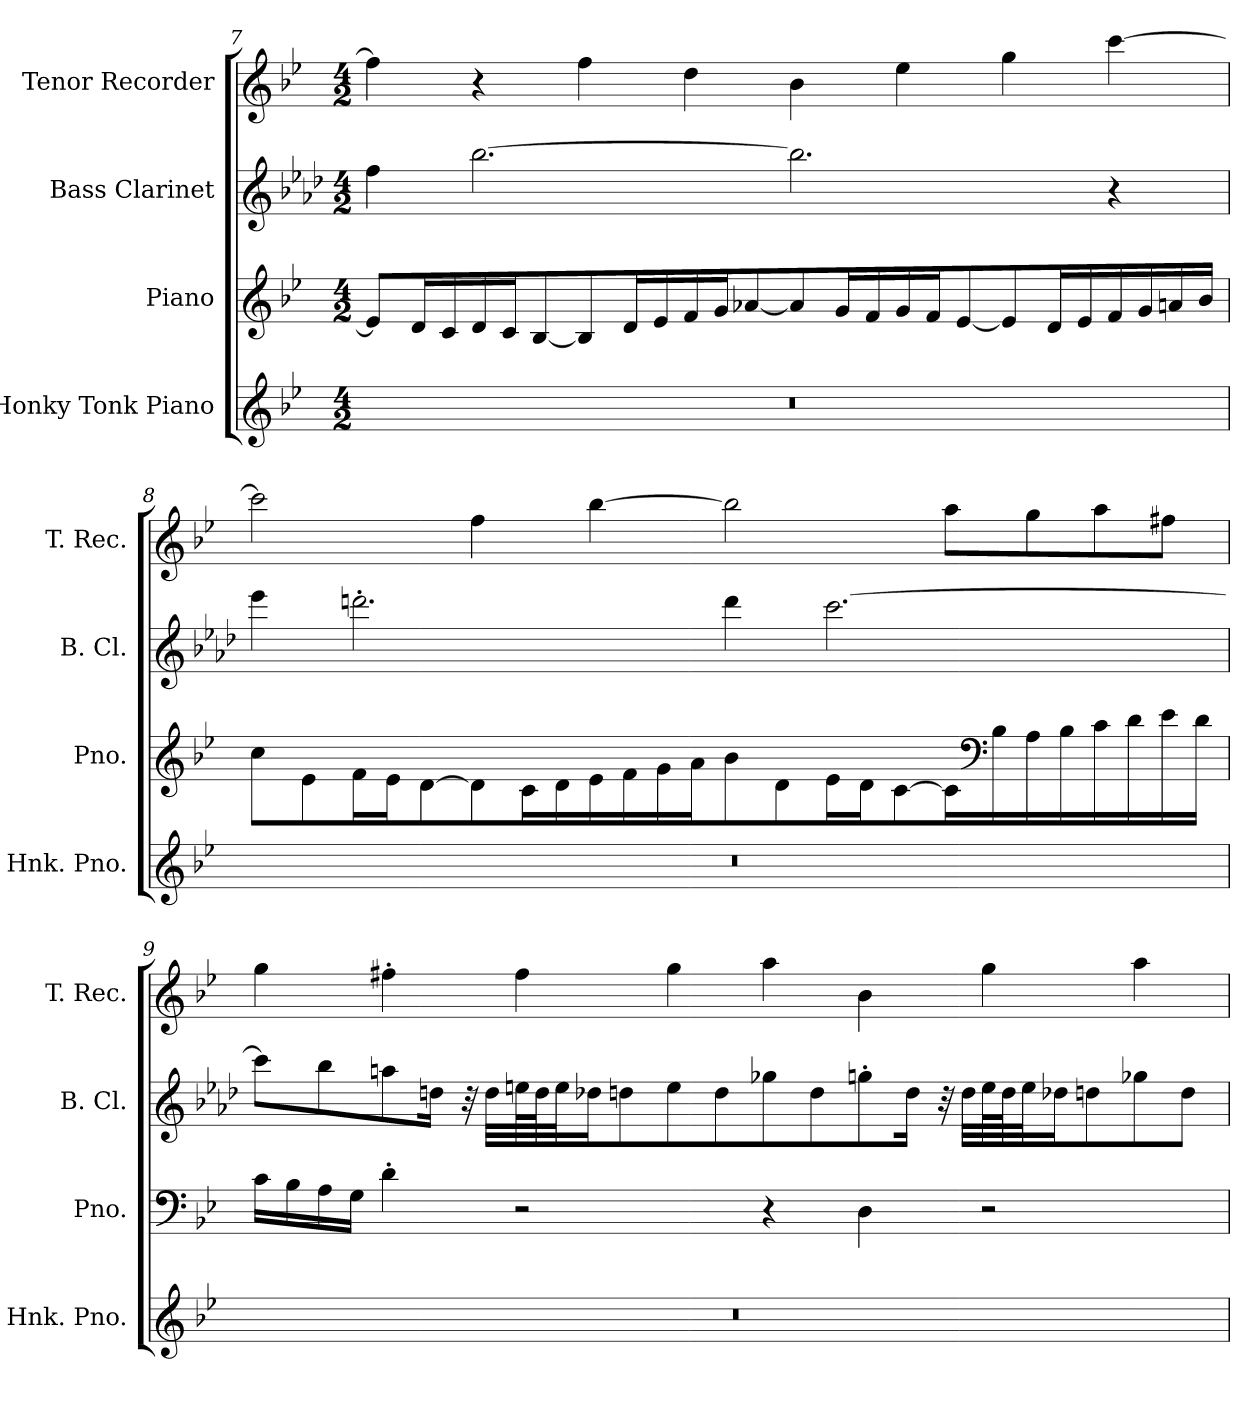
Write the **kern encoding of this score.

**kern	**kern	**kern	**kern
*part4	*part3	*part2	*part1
*staff4	*staff3	*staff2	*staff1
*I"Honky Tonk Piano	*I"Piano	*I"Bass Clarinet	*I"Tenor Recorder
*I'Hnk. Pno.	*I'Pno.	*I'B. Cl.	*I'T. Rec.
!!LO:PB:g=z
*clefG2	*clefG2	*clefG2	*clefG2
*	*	*ITrd8c14	*
*k[b-e-]	*k[b-e-]	*k[b-e-a-d-]	*k[b-e-]
*M4/2	*M4/2	*M4/2	*M4/2
=7	=7	=7	=7
0r	8e-/L]	4f\	4ff\]
.	16d/L	.	.
.	16c/	.	.
.	16d/	[2.b-\	4r
.	16c/J	.	.
.	[8B-/	.	.
.	8B-/]	.	4ff\
.	16d/L	.	.
.	16e-/	.	.
.	16f/	.	4dd\
.	16g/J	.	.
.	[8a-X/	.	.
.	8a-/]	2.b-\]	4b-\
.	16g/L	.	.
.	16f/	.	.
.	16g/	.	4ee-\
.	16f/J	.	.
.	[8e-/	.	.
.	8e-/]	.	4gg\
.	16d/L	.	.
.	16e-/	.	.
.	16f/	4r	[4ccc\
.	16g/	.	.
.	16an/	.	.
.	16b-/JJ	.	.
!!LO:LB:g=z
=8	=8	=8	=8
0r	8cc\L	4ee-\	2ccc\]
.	8e-\	.	.
.	16f\L	2.ddn'\	.
.	16e-\J	.	.
.	[8d\	.	.
.	8d\]	.	4ff\
.	16c\L	.	.
.	16d\	.	.
.	16e-\	.	[4bb-\
.	16f\	.	.
.	16g\	.	.
.	16a\J	.	.
.	8b-\	4dd\	2bb-\]
.	8d\	.	.
.	16e-\L	[2.cc\	.
.	16d\J	.	.
.	[8c\	.	.
.	16c\L]	.	8aa\L
*	*clefF4	*	*
.	16B-\	.	.
.	16A\	.	8gg\
.	16B-\	.	.
.	16c\	.	8aa\
.	16d\	.	.
.	16e-\	.	8ff#X\J
.	16d\JJ	.	.
!!LO:LB:g=z
=9	=9	=9	=9
0r	16c\LL	8cc\L]	4gg\
.	16B-\	.	.
.	16A\	8b-\	.
.	16G\JJ	.	.
.	4d'\	8an\	4ff#X'\
.	.	16dn\Jk	.
.	.	32r	.
.	.	32d\LLL	.
.	2r	64en\L	4ff#\
.	.	64d\J	.
.	.	32e\J	.
.	.	16d-X\J	.
.	.	8dn\	.
.	.	8e\	4gg\
.	.	8d\	.
.	4r	8g-X\	4aa\
.	.	8d\	.
.	4D\	8gn'\	4b-\
.	.	16d\Jk	.
.	.	32r	.
.	.	32d\LLL	.
.	2r	64e\L	4gg\
.	.	64d\J	.
.	.	32e\J	.
.	.	16d-X\J	.
.	.	8dn\	.
.	.	8g-X\	4aa\
.	.	8d\J	.
=	=	=	=
*-	*-	*-	*-
